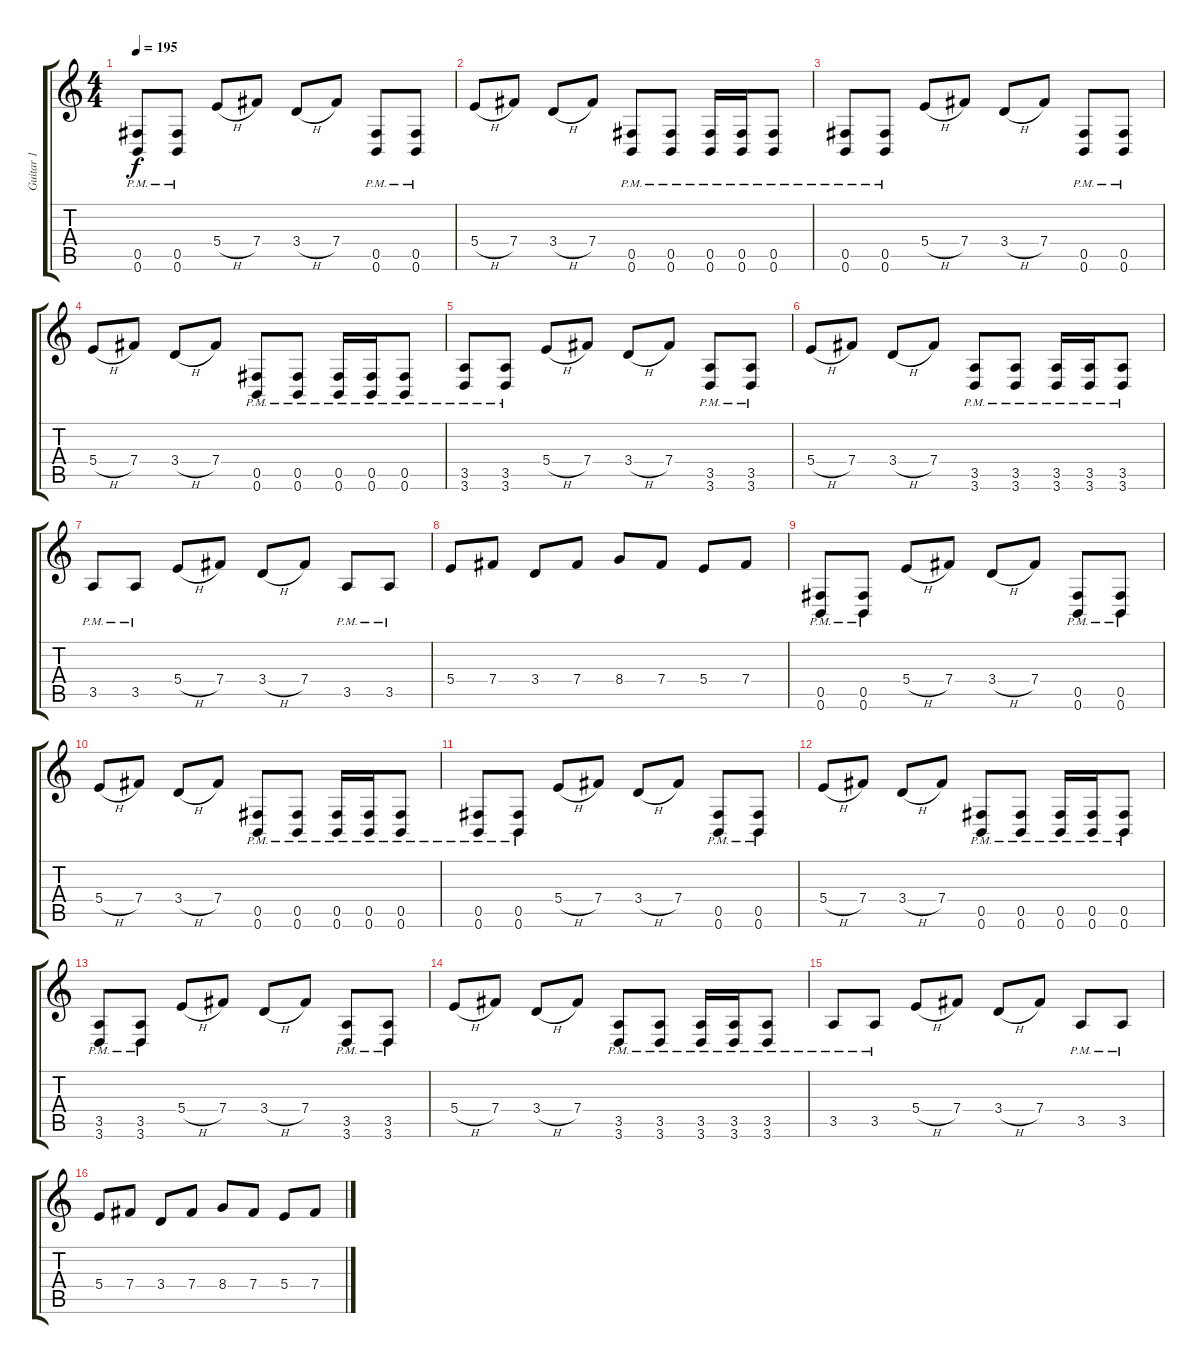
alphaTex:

\track ("Guitar 1" "Guitar 1") {instrument distortionguitar}
\staff {score tabs}
\tuning (Db4 Ab3 E3 B2 Gb2 B1) {hide}
\ts (4 4)
\tempo 195
\clef g2
\ks c
(0.5{pm} 0.6{pm}).8{dy f} (0.5{pm} 0.6{pm}).8 5.4{h}.8 7.4.8 3.4{h}.8 7.4.8 (0.5{pm} 0.6{pm}).8 (0.5{pm} 0.6{pm}).8 |
5.4{h}.8 7.4.8 3.4{h}.8 7.4.8 (0.5{pm} 0.6{pm}).8 (0.5{pm} 0.6{pm}).8 (0.5{pm} 0.6{pm}).16 (0.5{pm} 0.6{pm}).16 (0.5{pm} 0.6{pm}).8 |
(0.5{pm} 0.6{pm}).8 (0.5{pm} 0.6{pm}).8 5.4{h}.8 7.4.8 3.4{h}.8 7.4.8 (0.5{pm} 0.6{pm}).8 (0.5{pm} 0.6{pm}).8 |
5.4{h}.8 7.4.8 3.4{h}.8 7.4.8 (0.5{pm} 0.6{pm}).8 (0.5{pm} 0.6{pm}).8 (0.5{pm} 0.6{pm}).16 (0.5{pm} 0.6{pm}).16 (0.5{pm} 0.6{pm}).8 |
(3.5{pm} 3.6{pm}).8 (3.5{pm} 3.6{pm}).8 5.4{h}.8 7.4.8 3.4{h}.8 7.4.8 (3.5{pm} 3.6{pm}).8 (3.5{pm} 3.6{pm}).8 |
5.4{h}.8 7.4.8 3.4{h}.8 7.4.8 (3.5{pm} 3.6{pm}).8 (3.5{pm} 3.6{pm}).8 (3.5{pm} 3.6{pm}).16 (3.5{pm} 3.6{pm}).16 (3.5{pm} 3.6{pm}).8 |
3.5{pm}.8 3.5{pm}.8 5.4{h}.8 7.4.8 3.4{h}.8 7.4.8 3.5{pm}.8 3.5{pm}.8 |
5.4.8 7.4.8 3.4.8 7.4.8 8.4.8 7.4.8 5.4.8 7.4.8 |
(0.5{pm} 0.6{pm}).8 (0.5{pm} 0.6{pm}).8 5.4{h}.8 7.4.8 3.4{h}.8 7.4.8 (0.5{pm} 0.6{pm}).8 (0.5{pm} 0.6{pm}).8 |
5.4{h}.8 7.4.8 3.4{h}.8 7.4.8 (0.5{pm} 0.6{pm}).8 (0.5{pm} 0.6{pm}).8 (0.5{pm} 0.6{pm}).16 (0.5{pm} 0.6{pm}).16 (0.5{pm} 0.6{pm}).8 |
(0.5{pm} 0.6{pm}).8 (0.5{pm} 0.6{pm}).8 5.4{h}.8 7.4.8 3.4{h}.8 7.4.8 (0.5{pm} 0.6{pm}).8 (0.5{pm} 0.6{pm}).8 |
5.4{h}.8 7.4.8 3.4{h}.8 7.4.8 (0.5{pm} 0.6{pm}).8 (0.5{pm} 0.6{pm}).8 (0.5{pm} 0.6{pm}).16 (0.5{pm} 0.6{pm}).16 (0.5{pm} 0.6{pm}).8 |
(3.5{pm} 3.6{pm}).8 (3.5{pm} 3.6{pm}).8 5.4{h}.8 7.4.8 3.4{h}.8 7.4.8 (3.5{pm} 3.6{pm}).8 (3.5{pm} 3.6{pm}).8 |
5.4{h}.8 7.4.8 3.4{h}.8 7.4.8 (3.5{pm} 3.6{pm}).8 (3.5{pm} 3.6{pm}).8 (3.5{pm} 3.6{pm}).16 (3.5{pm} 3.6{pm}).16 (3.5{pm} 3.6{pm}).8 |
3.5{pm}.8 3.5{pm}.8 5.4{h}.8 7.4.8 3.4{h}.8 7.4.8 3.5{pm}.8 3.5{pm}.8 |
5.4.8 7.4.8 3.4.8 7.4.8 8.4.8 7.4.8 5.4.8 7.4.8
